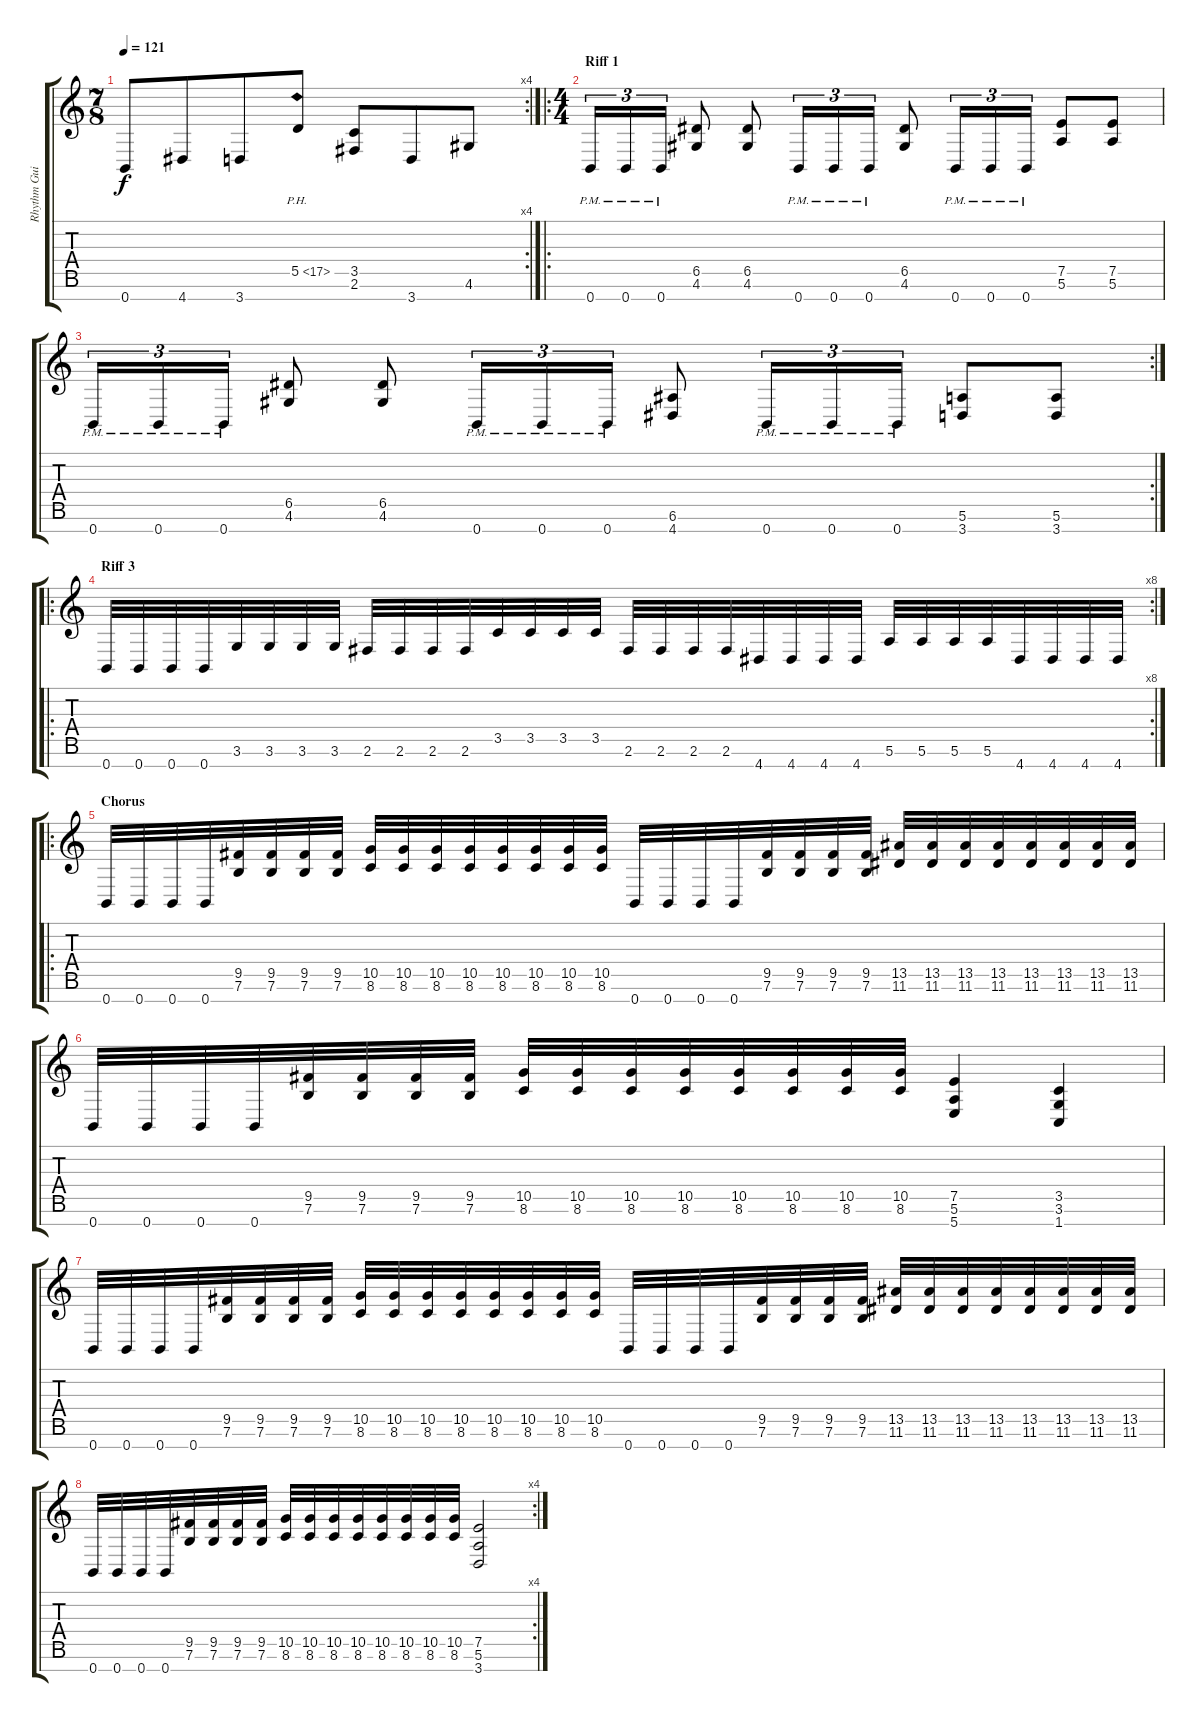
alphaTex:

\track ("Rhythm Guitar R" "Rhythm Gui") {instrument overdrivenguitar}
\staff {score tabs}
\tuning (E4 B3 G3 D3 A2 E2 B1) {hide}
\rc 4
\ts (7 8)
\tempo 121
\clef g2
\ks c
0.7.8{dy f} 4.7.8 3.7.8 5.5{ph 12}.8 (3.5 2.6).8 3.7.8 4.6.8 |
\ro
\ts (4 4)
\section ("" "Riff 1")
0.7{pm}.16{tu (3 2)} 0.7{pm}.16{tu (3 2)} 0.7{pm}.16{tu (3 2)} (6.5 4.6).8 (6.5 4.6).8 0.7{pm}.16{tu (3 2)} 0.7{pm}.16{tu (3 2)} 0.7{pm}.16{tu (3 2)} (6.5 4.6).8 0.7{pm}.16{tu (3 2)} 0.7{pm}.16{tu (3 2)} 0.7{pm}.16{tu (3 2)} (7.5 5.6).8 (7.5 5.6).8 |
\rc 2
0.7{pm}.16{tu (3 2)} 0.7{pm}.16{tu (3 2)} 0.7{pm}.16{tu (3 2)} (6.5 4.6).8 (6.5 4.6).8 0.7{pm}.16{tu (3 2)} 0.7{pm}.16{tu (3 2)} 0.7{pm}.16{tu (3 2)} (6.6 4.7).8 0.7{pm}.16{tu (3 2)} 0.7{pm}.16{tu (3 2)} 0.7{pm}.16{tu (3 2)} (5.6 3.7).8 (5.6 3.7).8 |
\ro
\rc 8
\section ("" "Riff 3")
0.7.32 0.7.32 0.7.32 0.7.32 3.6.32 3.6.32 3.6.32 3.6.32 2.6.32 2.6.32 2.6.32 2.6.32 3.5.32 3.5.32 3.5.32 3.5.32 2.6.32 2.6.32 2.6.32 2.6.32 4.7.32 4.7.32 4.7.32 4.7.32 5.6.32 5.6.32 5.6.32 5.6.32 4.7.32 4.7.32 4.7.32 4.7.32 |
\ro
\section ("" "Chorus")
0.7.32 0.7.32 0.7.32 0.7.32 (9.5 7.6).32 (9.5 7.6).32 (9.5 7.6).32 (9.5 7.6).32 (10.5 8.6).32 (10.5 8.6).32 (10.5 8.6).32 (10.5 8.6).32 (10.5 8.6).32 (10.5 8.6).32 (10.5 8.6).32 (10.5 8.6).32 0.7.32 0.7.32 0.7.32 0.7.32 (9.5 7.6).32 (9.5 7.6).32 (9.5 7.6).32 (9.5 7.6).32 (13.5 11.6).32 (13.5 11.6).32 (13.5 11.6).32 (13.5 11.6).32 (13.5 11.6).32 (13.5 11.6).32 (13.5 11.6).32 (13.5 11.6).32 |
0.7.32 0.7.32 0.7.32 0.7.32 (9.5 7.6).32 (9.5 7.6).32 (9.5 7.6).32 (9.5 7.6).32 (10.5 8.6).32 (10.5 8.6).32 (10.5 8.6).32 (10.5 8.6).32 (10.5 8.6).32 (10.5 8.6).32 (10.5 8.6).32 (10.5 8.6).32 (7.5 5.6 5.7).4 (3.5 3.6 1.7).4 |
0.7.32 0.7.32 0.7.32 0.7.32 (9.5 7.6).32 (9.5 7.6).32 (9.5 7.6).32 (9.5 7.6).32 (10.5 8.6).32 (10.5 8.6).32 (10.5 8.6).32 (10.5 8.6).32 (10.5 8.6).32 (10.5 8.6).32 (10.5 8.6).32 (10.5 8.6).32 0.7.32 0.7.32 0.7.32 0.7.32 (9.5 7.6).32 (9.5 7.6).32 (9.5 7.6).32 (9.5 7.6).32 (13.5 11.6).32 (13.5 11.6).32 (13.5 11.6).32 (13.5 11.6).32 (13.5 11.6).32 (13.5 11.6).32 (13.5 11.6).32 (13.5 11.6).32 |
\rc 4
0.7.32 0.7.32 0.7.32 0.7.32 (9.5 7.6).32 (9.5 7.6).32 (9.5 7.6).32 (9.5 7.6).32 (10.5 8.6).32 (10.5 8.6).32 (10.5 8.6).32 (10.5 8.6).32 (10.5 8.6).32 (10.5 8.6).32 (10.5 8.6).32 (10.5 8.6).32 (7.5 5.6 3.7).2
